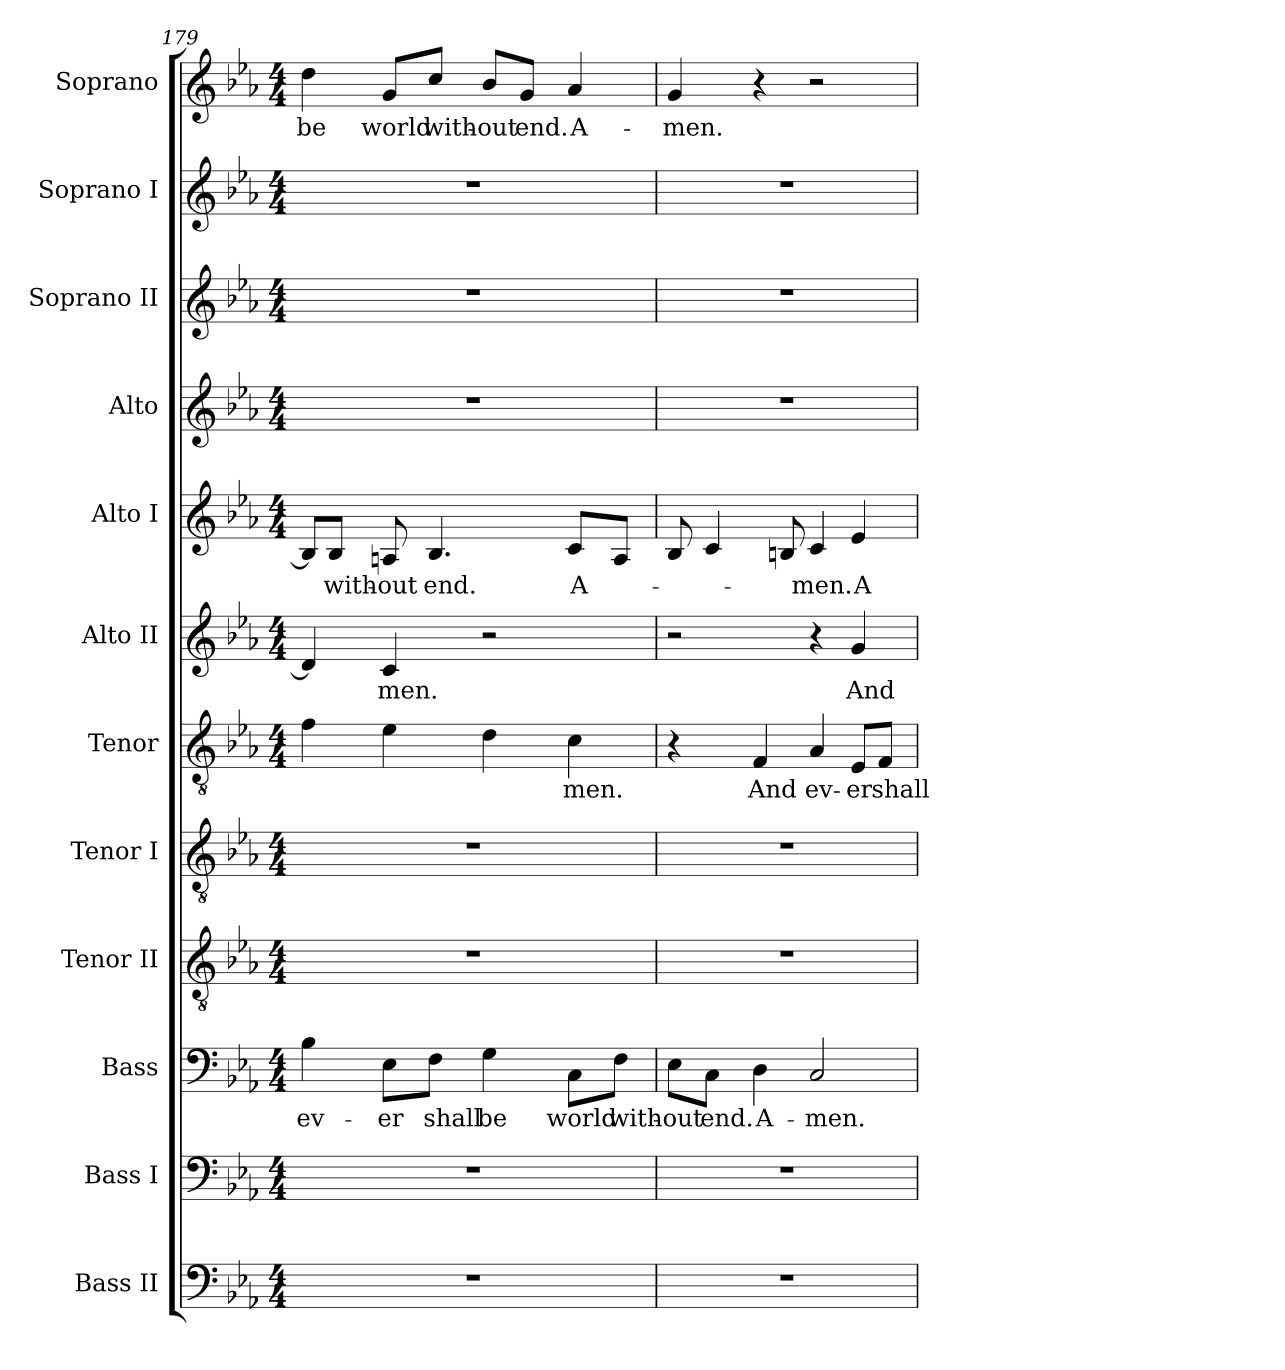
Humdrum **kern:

**kern	**kern	**kern	**text	**kern	**kern	**kern	**text	**kern	**text	**kern	**text	**kern	**kern	**kern	**kern	**text
*part12	*part11	*part10	*part10	*part9	*part8	*part7	*part7	*part6	*part6	*part5	*part5	*part4	*part3	*part2	*part1	*part1
*staff12	*staff11	*staff10	*staff10	*staff9	*staff8	*staff7	*staff7	*staff6	*staff6	*staff5	*staff5	*staff4	*staff3	*staff2	*staff1	*staff1
*I"Bass II	*I"Bass I	*I"Bass	*	*I"Tenor II	*I"Tenor I	*I"Tenor	*	*I"Alto II	*	*I"Alto I	*	*I"Alto	*I"Soprano II	*I"Soprano I	*I"Soprano	*
*I'BII	*I'BI	*I'B	*	*I'TII	*I'TI	*I'T	*	*I'AII	*	*I'AI	*	*I'A	*I'SII	*I'SI	*I'S	*
*clefF4	*clefF4	*clefF4	*	*clefGv2	*clefGv2	*clefGv2	*	*clefG2	*	*clefG2	*	*clefG2	*clefG2	*clefG2	*clefG2	*
*ITrd7c12	*	*ITrd7c12	*	*ITrd7c12	*ITrd7c12	*ITrd7c12	*	*	*	*	*	*	*	*	*	*
*k[b-e-a-]	*k[b-e-a-]	*k[b-e-a-]	*	*k[b-e-a-]	*k[b-e-a-]	*k[b-e-a-]	*	*k[b-e-a-]	*	*k[b-e-a-]	*	*k[b-e-a-]	*k[b-e-a-]	*k[b-e-a-]	*k[b-e-a-]	*
*E-:	*E-:	*E-:	*	*E-:	*E-:	*E-:	*	*E-:	*	*E-:	*	*E-:	*E-:	*E-:	*E-:	*
*M4/4	*M4/4	*M4/4	*	*M4/4	*M4/4	*M4/4	*	*M4/4	*	*M4/4	*	*M4/4	*M4/4	*M4/4	*M4/4	*
=179	=179	=179	=179	=179	=179	=179	=179	=179	=179	=179	=179	=179	=179	=179	=179	=179
!	!	!	!LO:LY:b:color=#000000	!	!	!	!	!	!	!	!	!	!	!	!	!
!	!	!	!	!	!	!	!	!	!	!	!	!	!	!	!	!LO:LY:b:color=#000000
1r	1r	4BB-i\	ev-	1r	1r	4Fi\	.	4di/]	.	8B-i/L]	.	1r	1r	1r	4ddi\	be
!	!	!	!	!	!	!	!	!	!	!	!LO:LY:b:color=#000000	!	!	!	!	!
.	.	.	.	.	.	.	.	.	.	8B-i/J	with-	.	.	.	.	.
!	!	!	!LO:LY:b:color=#000000	!	!	!	!	!	!	!	!	!	!	!	!	!
!	!	!	!	!	!	!	!	!	!LO:LY:b:color=#000000	!	!	!	!	!	!	!
!	!	!	!	!	!	!	!	!	!	!	!LO:LY:b:color=#000000	!	!	!	!	!
!	!	!	!	!	!	!	!	!	!	!	!	!	!	!	!	!LO:LY:b:color=#000000
.	.	8EE-i\L	-er	.	.	4E-i\	.	4ci/	-men.	8Ani/	-out	.	.	.	8gi/L	world
!	!	!	!LO:LY:b:color=#000000	!	!	!	!	!	!	!	!	!	!	!	!	!
!	!	!	!	!	!	!	!	!	!	!	!LO:LY:b:color=#000000	!	!	!	!	!
!	!	!	!	!	!	!	!	!	!	!	!	!	!	!	!	!LO:LY:b:color=#000000
.	.	8FFi\J	shall	.	.	.	.	.	.	4.B-i/	end.	.	.	.	8cci/J	with-
!	!	!	!LO:LY:b:color=#000000	!	!	!	!	!	!	!	!	!	!	!	!	!
!	!	!	!	!	!	!	!	!	!	!	!	!	!	!	!	!LO:LY:b:color=#000000
.	.	4GGi\	be	.	.	4Di\	.	2r	.	.	.	.	.	.	8b-i/L	-out
!	!	!	!	!	!	!	!	!	!	!	!	!	!	!	!	!LO:LY:b:color=#000000
.	.	.	.	.	.	.	.	.	.	.	.	.	.	.	8gi/J	end.
!	!	!	!LO:LY:b:color=#000000	!	!	!	!	!	!	!	!	!	!	!	!	!
!	!	!	!	!	!	!	!LO:LY:b:color=#000000	!	!	!	!	!	!	!	!	!
!	!	!	!	!	!	!	!	!	!	!	!LO:LY:b:color=#000000	!	!	!	!	!
!	!	!	!	!	!	!	!	!	!	!	!	!	!	!	!	!LO:LY:b:color=#000000
.	.	8CCi\L	world	.	.	4Ci\	-men.	.	.	8ci/L	A-	.	.	.	4a-i/	A-
!	!	!	!LO:LY:b:color=#000000	!	!	!	!	!	!	!	!	!	!	!	!	!
.	.	8FFi\J	with-	.	.	.	.	.	.	8Ai/J	.	.	.	.	.	.
=180	=180	=180	=180	=180	=180	=180	=180	=180	=180	=180	=180	=180	=180	=180	=180	=180
!	!	!	!LO:LY:b:color=#000000	!	!	!	!	!	!	!	!	!	!	!	!	!
!	!	!	!	!	!	!	!	!	!	!	!	!	!	!	!	!LO:LY:b:color=#000000
1r	1r	8EE-i\L	-out	1r	1r	4r	.	2r	.	8B-i/	.	1r	1r	1r	4gi/	-men.
!	!	!	!LO:LY:b:color=#000000	!	!	!	!	!	!	!	!	!	!	!	!	!
.	.	8CCi\J	end.	.	.	.	.	.	.	4ci/	.	.	.	.	.	.
!	!	!	!LO:LY:b:color=#000000	!	!	!	!	!	!	!	!	!	!	!	!	!
!	!	!	!	!	!	!	!LO:LY:b:color=#000000	!	!	!	!	!	!	!	!	!
.	.	4DDi\	A-	.	.	4FFi/	And	.	.	.	.	.	.	.	4r	.
.	.	.	.	.	.	.	.	.	.	8Bni/	.	.	.	.	.	.
!	!	!	!LO:LY:b:color=#000000	!	!	!	!	!	!	!	!	!	!	!	!	!
!	!	!	!	!	!	!	!LO:LY:b:color=#000000	!	!	!	!	!	!	!	!	!
!	!	!	!	!	!	!	!	!	!	!	!LO:LY:b:color=#000000	!	!	!	!	!
.	.	2CCi/	-men.	.	.	4AA-i/	ev-	4r	.	4ci/	-men.	.	.	.	2r	.
!	!	!	!	!	!	!	!LO:LY:b:color=#000000	!	!	!	!	!	!	!	!	!
!	!	!	!	!	!	!	!	!	!LO:LY:b:color=#000000	!	!	!	!	!	!	!
!	!	!	!	!	!	!	!	!	!	!	!LO:LY:b:color=#000000	!	!	!	!	!
.	.	.	.	.	.	8EE-i/L	-er	4gi/	And	4e-i/	A-	.	.	.	.	.
!	!	!	!	!	!	!	!LO:LY:b:color=#000000	!	!	!	!	!	!	!	!	!
.	.	.	.	.	.	8FFi/J	shall	.	.	.	.	.	.	.	.	.
=	=	=	=	=	=	=	=	=	=	=	=	=	=	=	=	=
*-	*-	*-	*-	*-	*-	*-	*-	*-	*-	*-	*-	*-	*-	*-	*-	*-
